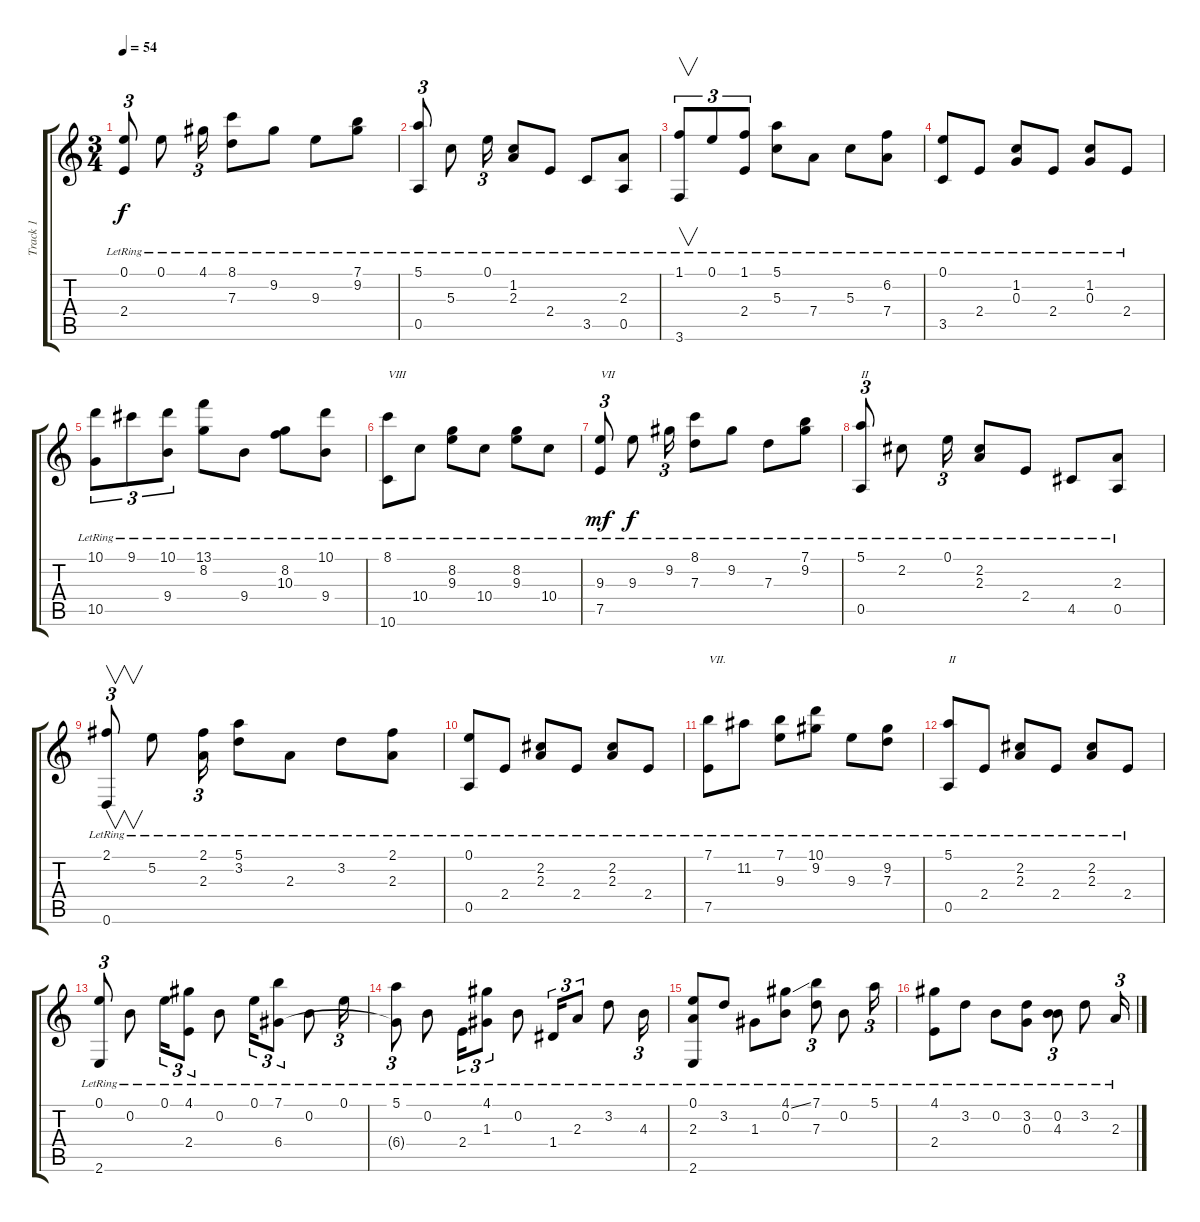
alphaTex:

\track ("Track 1" "Track 1") {instrument acousticguitarnylon}
\staff {score tabs}
\tuning (E4 B3 G3 D3 A2 D2) {hide}
\ts (3 4)
\tempo 54
\clef g2
\ks c
(0.1{lr} 2.4{lr}).8{tu (3 2) dy f} 0.1{lr}.8 4.1{lr}.16{tu (3 2)} (8.1{lr} 7.3{lr}).8 9.2{lr}.8 9.3{lr}.8 (7.1{lr} 9.2{lr}).8 |
(5.1{lr} 0.5{lr}).8{tu (3 2)} 5.3{lr}.8 0.1{lr}.16{tu (3 2)} (1.2{lr} 2.3{lr}).8 2.4{lr}.8 3.5{lr}.8 (2.3{lr} 0.5{lr}).8 |
(1.1{lr} 3.6{lr}).8{v tu (3 2)} 0.1{lr}.8{tu (3 2)} (1.1{lr} 2.4{lr}).8{tu (3 2)} (5.1{lr} 5.3{lr}).8 7.4{lr}.8 5.3{lr}.8 (6.2{lr} 7.4{lr}).8 |
(0.1{lr} 3.5{lr}).8 2.4{lr}.8 (1.2{lr} 0.3{lr}).8 2.4{lr}.8 (1.2{lr} 0.3{lr}).8 2.4{lr}.8 |
(10.1{lr} 10.5{lr}).8{tu (3 2)} 9.1{lr}.8{tu (3 2)} (10.1{lr} 9.4{lr}).8{tu (3 2)} (13.1{lr} 8.2{lr}).8 9.4{lr}.8 (8.2{lr} 10.3{lr}).8 (10.1{lr} 9.4{lr}).8 |
(8.1{lr} 10.6{lr}).8{txt "VIII"} 10.4{lr}.8 (8.2{lr} 9.3{lr}).8 10.4{lr}.8 (8.2{lr} 9.3{lr}).8 10.4{lr}.8 |
(9.3{lr} 7.5{lr}).8{tu (3 2) txt "VII" dy mf} 9.3{lr}.8{dy f} 9.2{lr}.16{tu (3 2)} (8.1{lr} 7.3{lr}).8 9.2{lr}.8 7.3{lr}.8 (7.1{lr} 9.2{lr}).8 |
(5.1{lr} 0.5{lr}).8{tu (3 2) txt "II"} 2.2{lr}.8 0.1{lr}.16{tu (3 2)} (2.2{lr} 2.3{lr}).8 2.4{lr}.8 4.5{lr}.8 (2.3{lr} 0.5{lr}).8 |
(2.1{lr} 0.6{lr}).8{v tu (3 2)} 5.2{lr}.8 (2.1{lr} 2.3{lr}).16{tu (3 2)} (5.1{lr} 3.2{lr}).8 2.3{lr}.8 3.2{lr}.8 (2.1{lr} 2.3{lr}).8 |
(0.1{lr} 0.5{lr}).8 2.4{lr}.8 (2.2{lr} 2.3{lr}).8 2.4{lr}.8 (2.2{lr} 2.3{lr}).8 2.4{lr}.8 |
(7.1{lr} 7.5{lr}).8{txt "VII."} 11.2{lr}.8 (7.1{lr} 9.3{lr}).8 (10.1{lr} 9.2{lr}).8 9.3{lr}.8 (9.2{lr} 7.3{lr}).8 |
(5.1{lr} 0.5{lr}).8{txt "II"} 2.4{lr}.8 (2.2{lr} 2.3{lr}).8 2.4{lr}.8 (2.2{lr} 2.3{lr}).8 2.4{lr}.8 |
(0.1{lr} 2.6{lr}).8{tu (3 2)} 0.2{lr}.8 0.1{lr}.16{tu (3 2)} (4.1{lr} 2.4{lr}).8{tu (3 2)} 0.2{lr}.8 0.1{lr}.16{tu (3 2)} (7.1{lr} 6.4{lr}).8{tu (3 2)} 0.2{lr}.8 0.1{lr}.16{tu (3 2)} |
(5.1{lr} 6.4{t}).8{tu (3 2)} 0.2{lr}.8 2.4{lr}.16{tu (3 2)} (4.1{lr} 1.3{lr}).8{tu (3 2)} 0.2{lr}.8 1.4{lr}.16{tu (3 2)} 2.3{lr}.8{tu (3 2)} 3.2{lr}.8 4.3{lr}.16{tu (3 2)} |
(0.1{lr} 2.3{lr} 2.6{lr}).8 3.2{lr}.8 1.3{lr}.8 (4.1{ss} 0.2{lr}).8 (7.1{lr} 7.3{lr}).8{tu (3 2)} 0.2{lr}.8 5.1{lr}.16{tu (3 2)} |
(4.1{lr} 2.4{lr}).8 3.2{lr}.8 0.2{lr}.8 (3.2{lr} 0.3{lr}).8 (0.2{lr} 4.3{lr}).8{tu (3 2)} 3.2{lr}.8 2.3{lr}.16{tu (3 2)}
